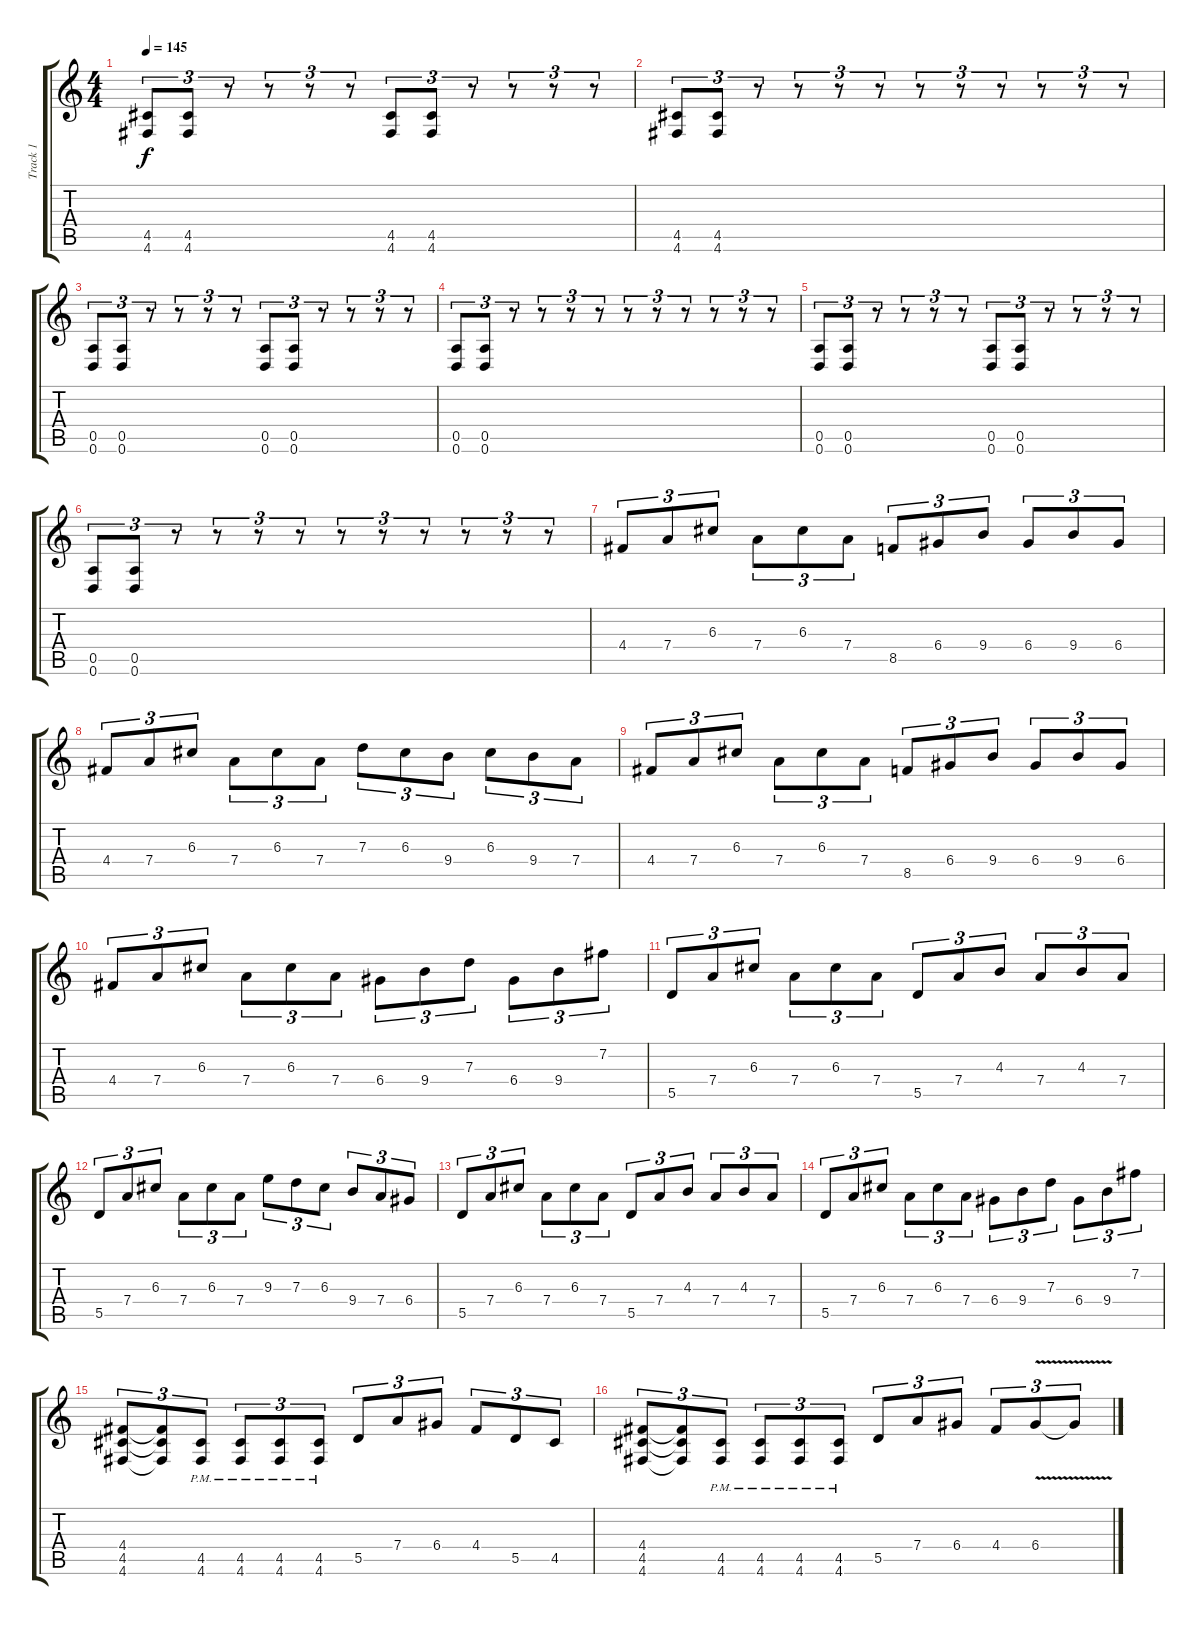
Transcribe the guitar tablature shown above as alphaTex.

\track ("Track 1" "Track 1") {instrument distortionguitar}
\staff {score tabs}
\tuning (E4 B3 G3 D3 A2 D2) {hide}
\ts (4 4)
\tempo 145
\clef g2
\ks c
(4.5 4.6).8{tu (3 2) dy f} (4.5 4.6).8{tu (3 2)} r.8{tu (3 2)} r.8{tu (3 2)} r.8{tu (3 2)} r.8{tu (3 2)} (4.5 4.6).8{tu (3 2)} (4.5 4.6).8{tu (3 2)} r.8{tu (3 2)} r.8{tu (3 2)} r.8{tu (3 2)} r.8{tu (3 2)} |
(4.5 4.6).8{tu (3 2)} (4.5 4.6).8{tu (3 2)} r.8{tu (3 2)} r.8{tu (3 2)} r.8{tu (3 2)} r.8{tu (3 2)} r.8{tu (3 2)} r.8{tu (3 2)} r.8{tu (3 2)} r.8{tu (3 2)} r.8{tu (3 2)} r.8{tu (3 2)} |
(0.5 0.6).8{tu (3 2)} (0.5 0.6).8{tu (3 2)} r.8{tu (3 2)} r.8{tu (3 2)} r.8{tu (3 2)} r.8{tu (3 2)} (0.5 0.6).8{tu (3 2)} (0.5 0.6).8{tu (3 2)} r.8{tu (3 2)} r.8{tu (3 2)} r.8{tu (3 2)} r.8{tu (3 2)} |
(0.5 0.6).8{tu (3 2)} (0.5 0.6).8{tu (3 2)} r.8{tu (3 2)} r.8{tu (3 2)} r.8{tu (3 2)} r.8{tu (3 2)} r.8{tu (3 2)} r.8{tu (3 2)} r.8{tu (3 2)} r.8{tu (3 2)} r.8{tu (3 2)} r.8{tu (3 2)} |
(0.5 0.6).8{tu (3 2)} (0.5 0.6).8{tu (3 2)} r.8{tu (3 2)} r.8{tu (3 2)} r.8{tu (3 2)} r.8{tu (3 2)} (0.5 0.6).8{tu (3 2)} (0.5 0.6).8{tu (3 2)} r.8{tu (3 2)} r.8{tu (3 2)} r.8{tu (3 2)} r.8{tu (3 2)} |
(0.5 0.6).8{tu (3 2)} (0.5 0.6).8{tu (3 2)} r.8{tu (3 2)} r.8{tu (3 2)} r.8{tu (3 2)} r.8{tu (3 2)} r.8{tu (3 2)} r.8{tu (3 2)} r.8{tu (3 2)} r.8{tu (3 2)} r.8{tu (3 2)} r.8{tu (3 2)} |
4.4.8{tu (3 2)} 7.4.8{tu (3 2)} 6.3.8{tu (3 2)} 7.4.8{tu (3 2)} 6.3.8{tu (3 2)} 7.4.8{tu (3 2)} 8.5.8{tu (3 2)} 6.4.8{tu (3 2)} 9.4.8{tu (3 2)} 6.4.8{tu (3 2)} 9.4.8{tu (3 2)} 6.4.8{tu (3 2)} |
4.4.8{tu (3 2)} 7.4.8{tu (3 2)} 6.3.8{tu (3 2)} 7.4.8{tu (3 2)} 6.3.8{tu (3 2)} 7.4.8{tu (3 2)} 7.3.8{tu (3 2)} 6.3.8{tu (3 2)} 9.4.8{tu (3 2)} 6.3.8{tu (3 2)} 9.4.8{tu (3 2)} 7.4.8{tu (3 2)} |
4.4.8{tu (3 2)} 7.4.8{tu (3 2)} 6.3.8{tu (3 2)} 7.4.8{tu (3 2)} 6.3.8{tu (3 2)} 7.4.8{tu (3 2)} 8.5.8{tu (3 2)} 6.4.8{tu (3 2)} 9.4.8{tu (3 2)} 6.4.8{tu (3 2)} 9.4.8{tu (3 2)} 6.4.8{tu (3 2)} |
4.4.8{tu (3 2)} 7.4.8{tu (3 2)} 6.3.8{tu (3 2)} 7.4.8{tu (3 2)} 6.3.8{tu (3 2)} 7.4.8{tu (3 2)} 6.4.8{tu (3 2)} 9.4.8{tu (3 2)} 7.3.8{tu (3 2)} 6.4.8{tu (3 2)} 9.4.8{tu (3 2)} 7.2.8{tu (3 2)} |
5.5.8{tu (3 2)} 7.4.8{tu (3 2)} 6.3.8{tu (3 2)} 7.4.8{tu (3 2)} 6.3.8{tu (3 2)} 7.4.8{tu (3 2)} 5.5.8{tu (3 2)} 7.4.8{tu (3 2)} 4.3.8{tu (3 2)} 7.4.8{tu (3 2)} 4.3.8{tu (3 2)} 7.4.8{tu (3 2)} |
5.5.8{tu (3 2)} 7.4.8{tu (3 2)} 6.3.8{tu (3 2)} 7.4.8{tu (3 2)} 6.3.8{tu (3 2)} 7.4.8{tu (3 2)} 9.3.8{tu (3 2)} 7.3.8{tu (3 2)} 6.3.8{tu (3 2)} 9.4.8{tu (3 2)} 7.4.8{tu (3 2)} 6.4.8{tu (3 2)} |
5.5.8{tu (3 2)} 7.4.8{tu (3 2)} 6.3.8{tu (3 2)} 7.4.8{tu (3 2)} 6.3.8{tu (3 2)} 7.4.8{tu (3 2)} 5.5.8{tu (3 2)} 7.4.8{tu (3 2)} 4.3.8{tu (3 2)} 7.4.8{tu (3 2)} 4.3.8{tu (3 2)} 7.4.8{tu (3 2)} |
5.5.8{tu (3 2)} 7.4.8{tu (3 2)} 6.3.8{tu (3 2)} 7.4.8{tu (3 2)} 6.3.8{tu (3 2)} 7.4.8{tu (3 2)} 6.4.8{tu (3 2)} 9.4.8{tu (3 2)} 7.3.8{tu (3 2)} 6.4.8{tu (3 2)} 9.4.8{tu (3 2)} 7.2.8{tu (3 2)} |
(4.4 4.5 4.6).8{tu (3 2)} (4.4{t} 4.5{t} 4.6{t}).8{tu (3 2)} (4.5 4.6{pm}).8{tu (3 2)} (4.5{pm} 4.6{pm}).8{tu (3 2)} (4.5{pm} 4.6{pm}).8{tu (3 2)} (4.5{pm} 4.6{pm}).8{tu (3 2)} 5.5.8{tu (3 2)} 7.4.8{tu (3 2)} 6.4.8{tu (3 2)} 4.4.8{tu (3 2)} 5.5.8{tu (3 2)} 4.5.8{tu (3 2)} |
(4.4 4.5 4.6).8{tu (3 2)} (4.4{t} 4.5{t} 4.6{t}).8{tu (3 2)} (4.5 4.6{pm}).8{tu (3 2)} (4.5{pm} 4.6{pm}).8{tu (3 2)} (4.5{pm} 4.6{pm}).8{tu (3 2)} (4.5{pm} 4.6{pm}).8{tu (3 2)} 5.5.8{tu (3 2)} 7.4.8{tu (3 2)} 6.4.8{tu (3 2)} 4.4.8{tu (3 2)} 6.4{v}.8{tu (3 2)} 6.4{t}.8{tu (3 2)}
